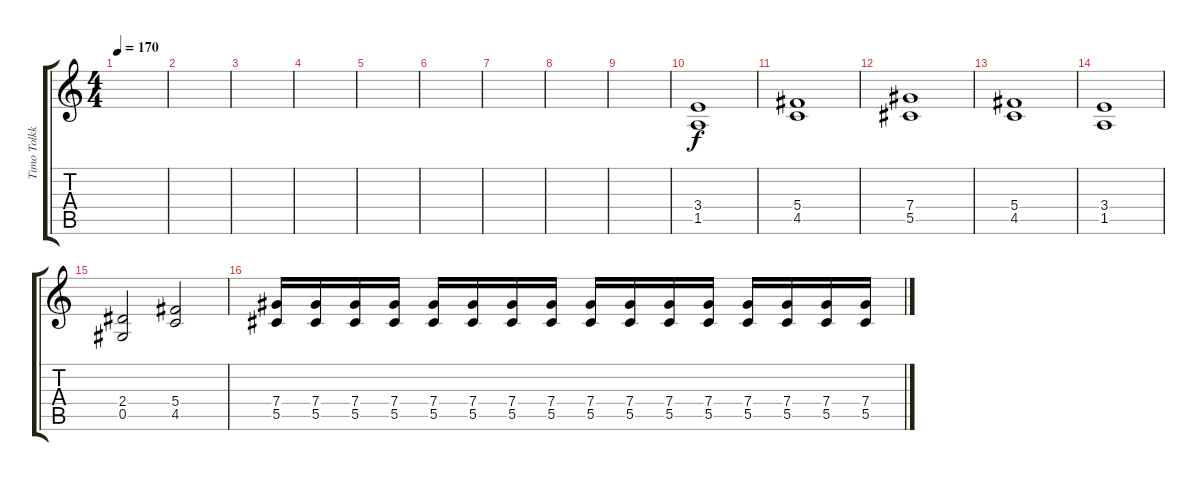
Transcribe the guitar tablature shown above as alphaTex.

\track ("Timo Tolkki (Rhythm Guitar)" "Timo Tolkk") {instrument overdrivenguitar}
\staff {score tabs}
\tuning (Eb4 Bb3 Gb3 Db3 Ab2 Eb2) {hide}
\ts (4 4)
\tempo 170
\clef g2
\ks c
|
|
|
|
|
|
|
|
|
(3.4 1.5).1 |
(5.4 4.5).1 |
(7.4 5.5).1 |
(5.4 4.5).1 |
(3.4 1.5).1 |
(2.4 0.5).2 (5.4 4.5).2 |
(7.4 5.5).16 (7.4 5.5).16 (7.4 5.5).16 (7.4 5.5).16 (7.4 5.5).16 (7.4 5.5).16 (7.4 5.5).16 (7.4 5.5).16 (7.4 5.5).16 (7.4 5.5).16 (7.4 5.5).16 (7.4 5.5).16 (7.4 5.5).16 (7.4 5.5).16 (7.4 5.5).16 (7.4 5.5).16
